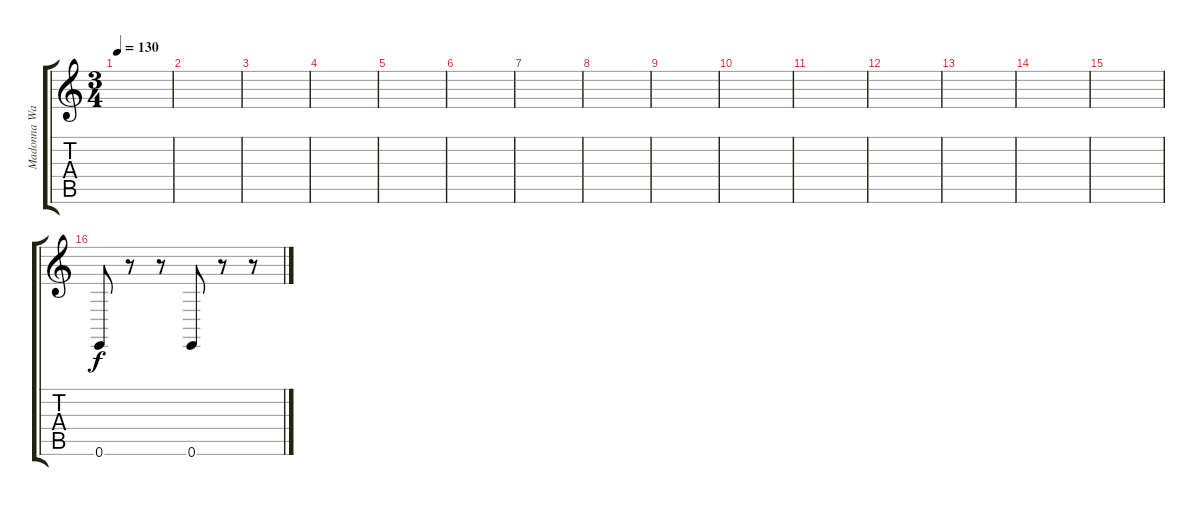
\track ("Madonna Wayne Gacy (Pogo)" "Madonna Wa") {instrument tenorsax}
\staff {score tabs}
\tuning (E4 B3 G3 D3 A2 E2) {hide}
\ts (3 4)
\tempo 130
\clef g2
\ks c
|
|
|
|
|
|
|
|
|
|
|
|
|
|
|
0.6.8 r.8 r.8 0.6.8 r.8 r.8
